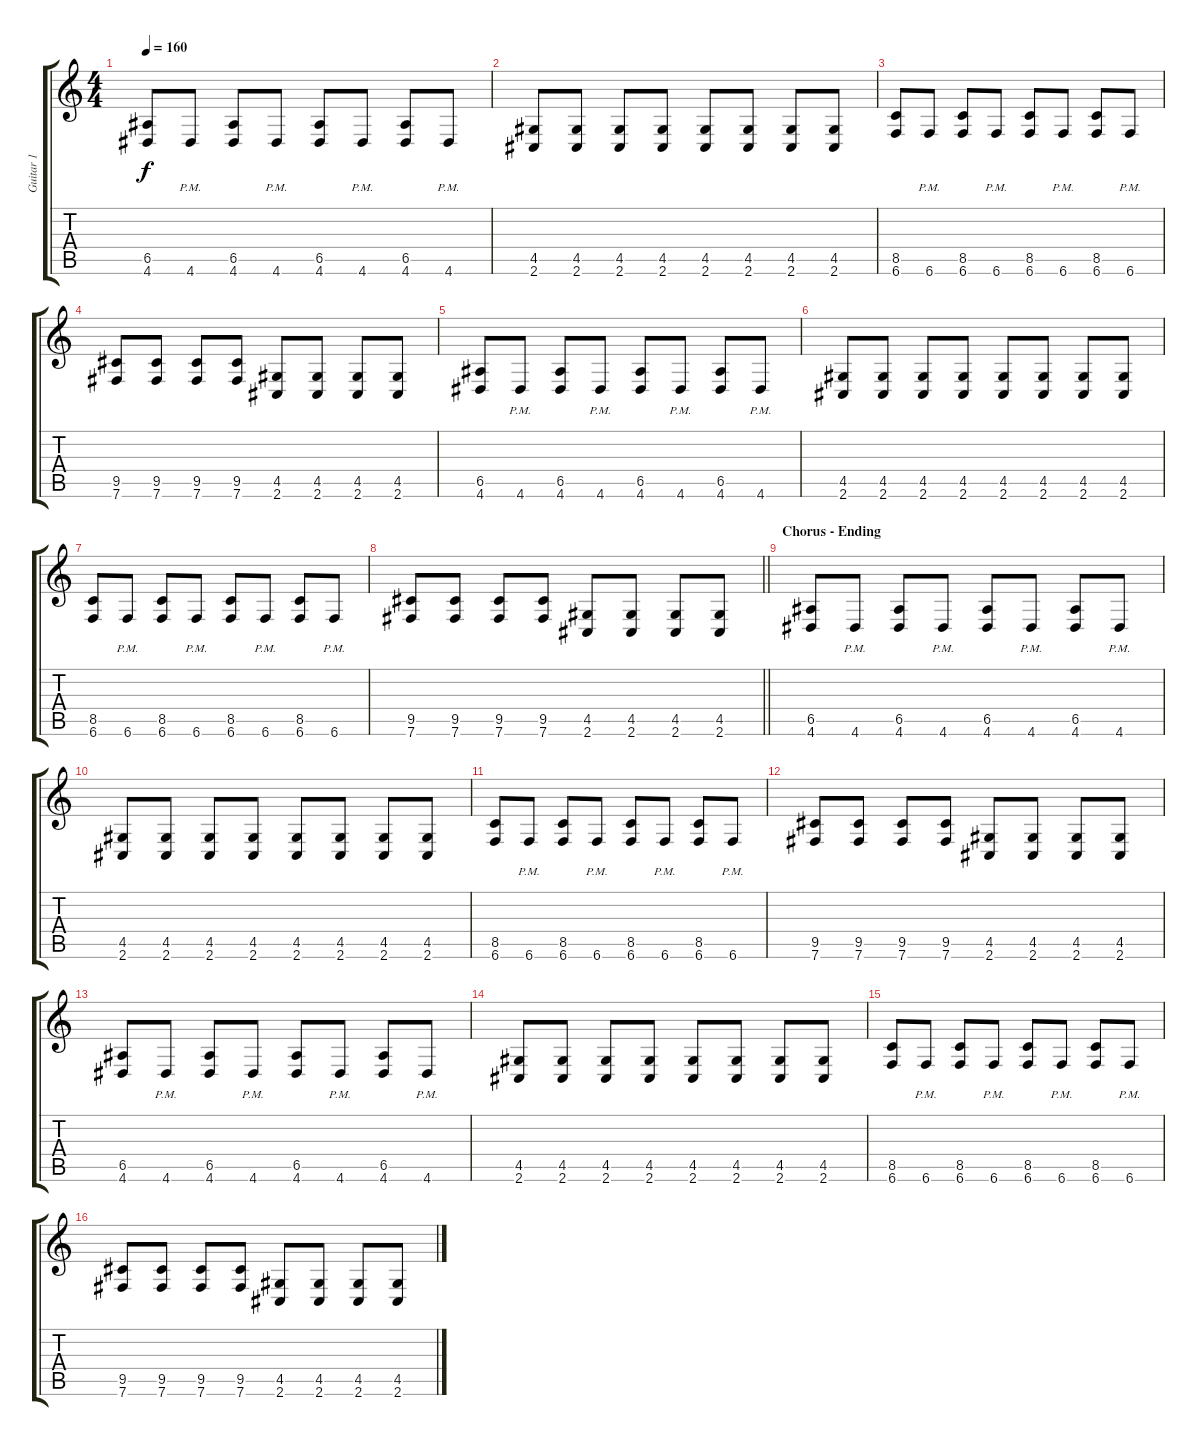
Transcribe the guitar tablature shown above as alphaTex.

\track ("Guitar 1" "Guitar 1") {instrument distortionguitar}
\staff {score tabs}
\tuning (B3 Gb3 D3 A2 E2 B1) {hide}
\ts (4 4)
\tempo 160
\clef g2
\ks c
(6.5 4.6).8{dy f} 4.6{pm}.8 (6.5 4.6).8 4.6{pm}.8 (6.5 4.6).8 4.6{pm}.8 (6.5 4.6).8 4.6{pm}.8 |
(4.5 2.6).8 (4.5 2.6).8 (4.5 2.6).8 (4.5 2.6).8 (4.5 2.6).8 (4.5 2.6).8 (4.5 2.6).8 (4.5 2.6).8 |
(8.5 6.6).8 6.6{pm}.8 (8.5 6.6).8 6.6{pm}.8 (8.5 6.6).8 6.6{pm}.8 (8.5 6.6).8 6.6{pm}.8 |
(9.5 7.6).8 (9.5 7.6).8 (9.5 7.6).8 (9.5 7.6).8 (4.5 2.6).8 (4.5 2.6).8 (4.5 2.6).8 (4.5 2.6).8 |
(6.5 4.6).8 4.6{pm}.8 (6.5 4.6).8 4.6{pm}.8 (6.5 4.6).8 4.6{pm}.8 (6.5 4.6).8 4.6{pm}.8 |
(4.5 2.6).8 (4.5 2.6).8 (4.5 2.6).8 (4.5 2.6).8 (4.5 2.6).8 (4.5 2.6).8 (4.5 2.6).8 (4.5 2.6).8 |
(8.5 6.6).8 6.6{pm}.8 (8.5 6.6).8 6.6{pm}.8 (8.5 6.6).8 6.6{pm}.8 (8.5 6.6).8 6.6{pm}.8 |
\barLineRight lightlight
(9.5 7.6).8 (9.5 7.6).8 (9.5 7.6).8 (9.5 7.6).8 (4.5 2.6).8 (4.5 2.6).8 (4.5 2.6).8 (4.5 2.6).8 |
\section ("" "Chorus - Ending")
(6.5 4.6).8 4.6{pm}.8 (6.5 4.6).8 4.6{pm}.8 (6.5 4.6).8 4.6{pm}.8 (6.5 4.6).8 4.6{pm}.8 |
(4.5 2.6).8 (4.5 2.6).8 (4.5 2.6).8 (4.5 2.6).8 (4.5 2.6).8 (4.5 2.6).8 (4.5 2.6).8 (4.5 2.6).8 |
(8.5 6.6).8 6.6{pm}.8 (8.5 6.6).8 6.6{pm}.8 (8.5 6.6).8 6.6{pm}.8 (8.5 6.6).8 6.6{pm}.8 |
(9.5 7.6).8 (9.5 7.6).8 (9.5 7.6).8 (9.5 7.6).8 (4.5 2.6).8 (4.5 2.6).8 (4.5 2.6).8 (4.5 2.6).8 |
(6.5 4.6).8 4.6{pm}.8 (6.5 4.6).8 4.6{pm}.8 (6.5 4.6).8 4.6{pm}.8 (6.5 4.6).8 4.6{pm}.8 |
(4.5 2.6).8 (4.5 2.6).8 (4.5 2.6).8 (4.5 2.6).8 (4.5 2.6).8 (4.5 2.6).8 (4.5 2.6).8 (4.5 2.6).8 |
(8.5 6.6).8 6.6{pm}.8 (8.5 6.6).8 6.6{pm}.8 (8.5 6.6).8 6.6{pm}.8 (8.5 6.6).8 6.6{pm}.8 |
(9.5 7.6).8 (9.5 7.6).8 (9.5 7.6).8 (9.5 7.6).8 (4.5 2.6).8 (4.5 2.6).8 (4.5 2.6).8 (4.5 2.6).8
